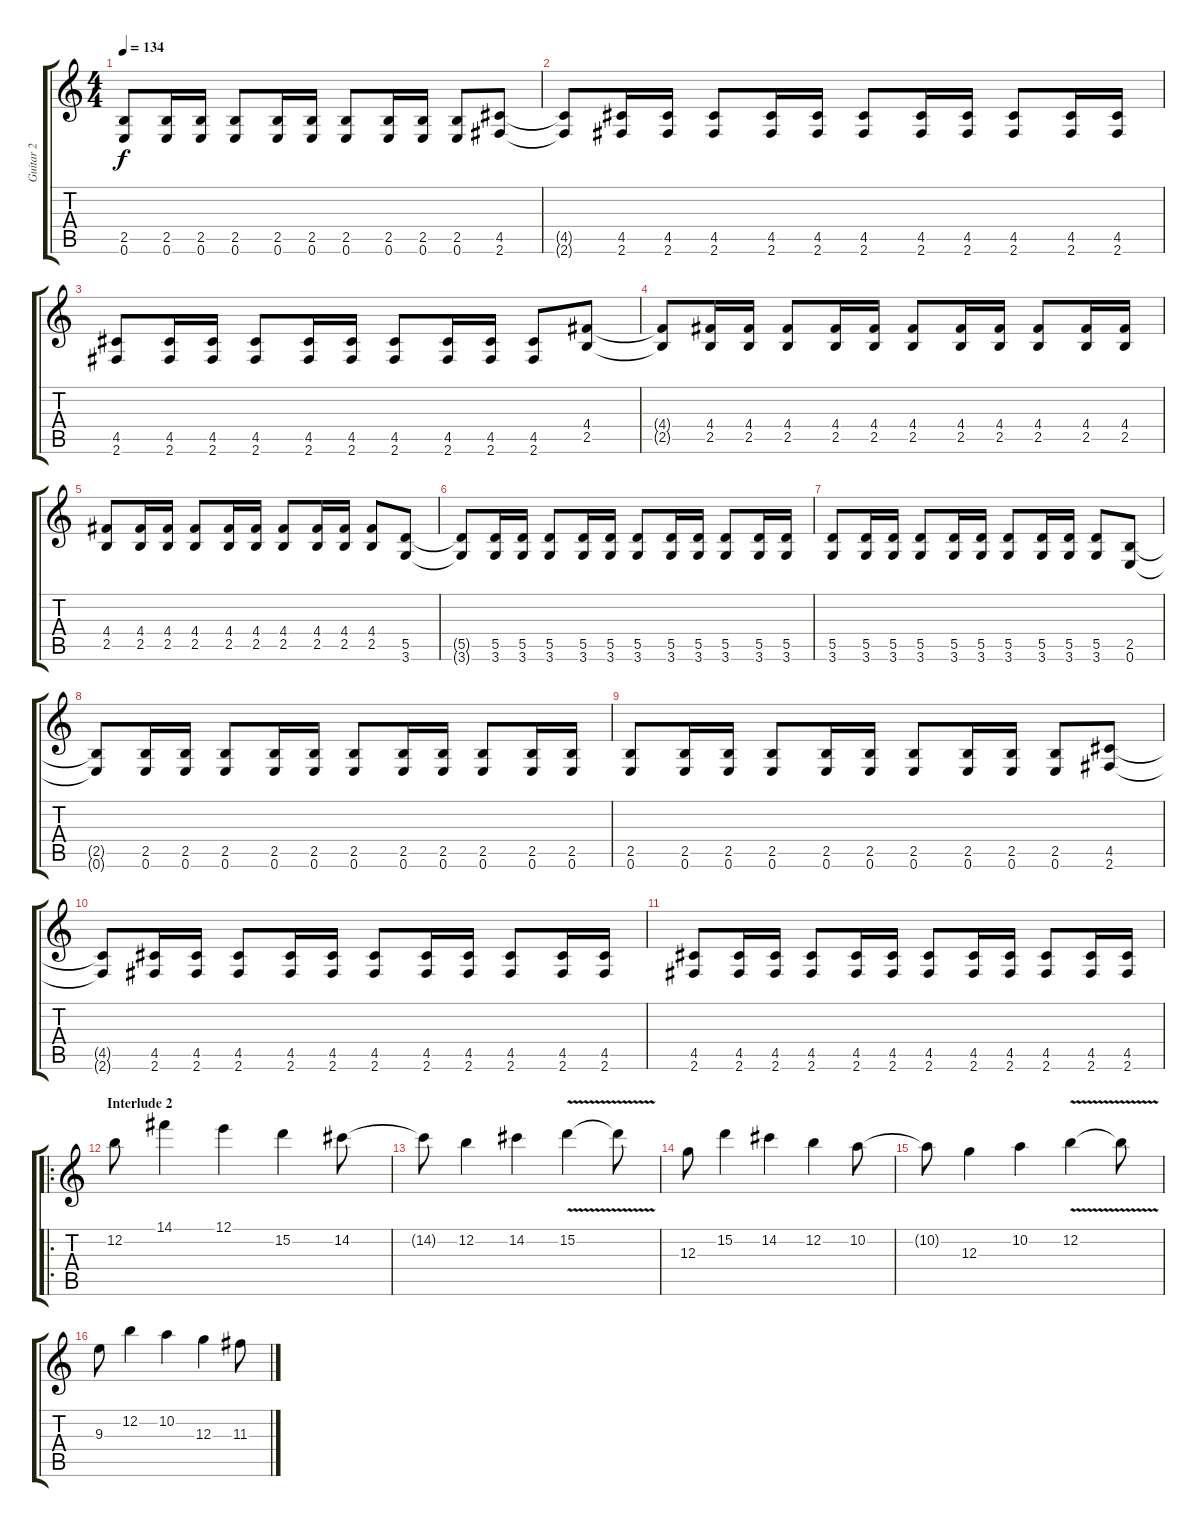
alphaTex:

\track ("Guitar 2" "Guitar 2") {instrument overdrivenguitar}
\staff {score tabs}
\tuning (E4 B3 G3 D3 A2 E2) {hide}
\ts (4 4)
\tempo 134
\clef g2
\ks c
(2.5 0.6).8{dy f} (2.5 0.6).16 (2.5 0.6).16 (2.5 0.6).8 (2.5 0.6).16 (2.5 0.6).16 (2.5 0.6).8 (2.5 0.6).16 (2.5 0.6).16 (2.5 0.6).8 (4.5 2.6).8 |
(4.5{t} 2.6{t}).8 (4.5 2.6).16 (4.5 2.6).16 (4.5 2.6).8 (4.5 2.6).16 (4.5 2.6).16 (4.5 2.6).8 (4.5 2.6).16 (4.5 2.6).16 (4.5 2.6).8 (4.5 2.6).16 (4.5 2.6).16 |
(4.5 2.6).8 (4.5 2.6).16 (4.5 2.6).16 (4.5 2.6).8 (4.5 2.6).16 (4.5 2.6).16 (4.5 2.6).8 (4.5 2.6).16 (4.5 2.6).16 (4.5 2.6).8 (4.4 2.5).8 |
(4.4{t} 2.5{t}).8 (4.4 2.5).16 (4.4 2.5).16 (4.4 2.5).8 (4.4 2.5).16 (4.4 2.5).16 (4.4 2.5).8 (4.4 2.5).16 (4.4 2.5).16 (4.4 2.5).8 (4.4 2.5).16 (4.4 2.5).16 |
(4.4 2.5).8 (4.4 2.5).16 (4.4 2.5).16 (4.4 2.5).8 (4.4 2.5).16 (4.4 2.5).16 (4.4 2.5).8 (4.4 2.5).16 (4.4 2.5).16 (4.4 2.5).8 (5.5 3.6).8 |
(5.5{t} 3.6{t}).8 (5.5 3.6).16 (5.5 3.6).16 (5.5 3.6).8 (5.5 3.6).16 (5.5 3.6).16 (5.5 3.6).8 (5.5 3.6).16 (5.5 3.6).16 (5.5 3.6).8 (5.5 3.6).16 (5.5 3.6).16 |
(5.5 3.6).8 (5.5 3.6).16 (5.5 3.6).16 (5.5 3.6).8 (5.5 3.6).16 (5.5 3.6).16 (5.5 3.6).8 (5.5 3.6).16 (5.5 3.6).16 (5.5 3.6).8 (2.5 0.6).8 |
(2.5{t} 0.6{t}).8 (2.5 0.6).16 (2.5 0.6).16 (2.5 0.6).8 (2.5 0.6).16 (2.5 0.6).16 (2.5 0.6).8 (2.5 0.6).16 (2.5 0.6).16 (2.5 0.6).8 (2.5 0.6).16 (2.5 0.6).16 |
(2.5 0.6).8 (2.5 0.6).16 (2.5 0.6).16 (2.5 0.6).8 (2.5 0.6).16 (2.5 0.6).16 (2.5 0.6).8 (2.5 0.6).16 (2.5 0.6).16 (2.5 0.6).8 (4.5 2.6).8 |
(4.5{t} 2.6{t}).8 (4.5 2.6).16 (4.5 2.6).16 (4.5 2.6).8 (4.5 2.6).16 (4.5 2.6).16 (4.5 2.6).8 (4.5 2.6).16 (4.5 2.6).16 (4.5 2.6).8 (4.5 2.6).16 (4.5 2.6).16 |
(4.5 2.6).8 (4.5 2.6).16 (4.5 2.6).16 (4.5 2.6).8 (4.5 2.6).16 (4.5 2.6).16 (4.5 2.6).8 (4.5 2.6).16 (4.5 2.6).16 (4.5 2.6).8 (4.5 2.6).16 (4.5 2.6).16 |
\ro
\section ("" "Interlude 2")
12.2.8 14.1.4 12.1.4 15.2.4 14.2.8 |
14.2{t}.8 12.2.4 14.2.4 15.2{v}.4 15.2{t}.8 |
12.3.8 15.2.4 14.2.4 12.2.4 10.2.8 |
10.2{t}.8 12.3.4 10.2.4 12.2{v}.4 12.2{t}.8 |
9.3.8 12.2.4 10.2.4 12.3.4 11.3.8
